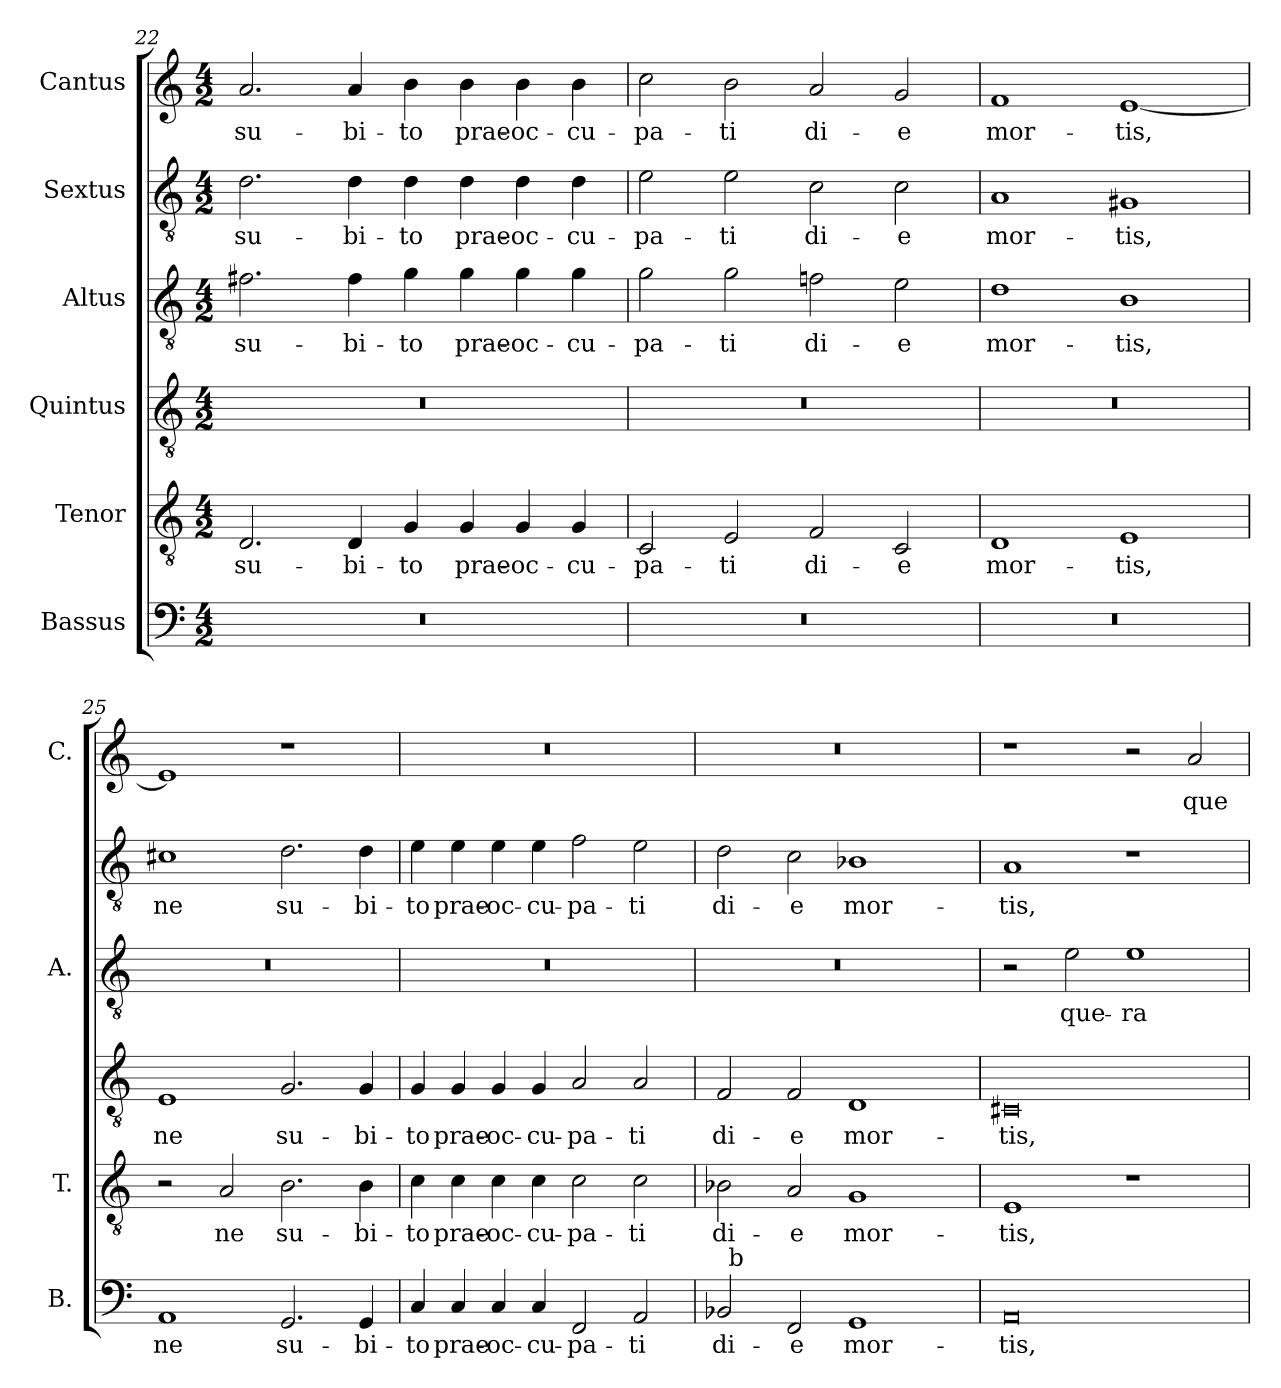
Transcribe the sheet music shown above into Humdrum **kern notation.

**kern	**text	**kern	**text	**kern	**text	**kern	**text	**kern	**text	**kern	**text
*part6	*part6	*part5	*part5	*part4	*part4	*part3	*part3	*part2	*part2	*part1	*part1
*staff6	*staff6	*staff5	*staff5	*staff4	*staff4	*staff3	*staff3	*staff2	*staff2	*staff1	*staff1
*I"Bassus	*	*I"Tenor	*	*I"Quintus	*	*I"Altus	*	*I"Sextus	*	*I"Cantus	*
*I'B.	*	*I'T.	*	*	*	*I'A.	*	*	*	*I'C.	*
*clefF4	*	*clefGv2	*	*clefGv2	*	*clefGv2	*	*clefGv2	*	*clefG2	*
*	*	*ITrd7c12	*	*ITrd7c12	*	*ITrd7c12	*	*ITrd7c12	*	*	*
*k[]	*	*k[]	*	*k[]	*	*k[]	*	*k[]	*	*k[]	*
*a:	*	*a:	*	*a:	*	*a:	*	*a:	*	*a:	*
*M4/2	*	*M4/2	*	*M4/2	*	*M4/2	*	*M4/2	*	*M4/2	*
=22	=22	=22	=22	=22	=22	=22	=22	=22	=22	=22	=22
!LO:N:vis=1	!	!	!LO:LY:b	!LO:N:vis=1	!	!	!LO:LY:b	!	!LO:LY:b	!	!LO:LY:b
0r	.	2.DD/	su-	0r	.	2.F#X\	su-	2.D\	su-	2.a/	su-
!	!	!	!LO:LY:b	!	!	!	!LO:LY:b	!	!LO:LY:b	!	!LO:LY:b
.	.	4DD/	-bi-	.	.	4F#\	-bi-	4D\	-bi-	4a/	-bi-
!	!	!	!LO:LY:b	!	!	!	!LO:LY:b	!	!LO:LY:b	!	!LO:LY:b
.	.	4GG/	-to	.	.	4G\	-to	4D\	-to	4b\	-to
!	!	!	!LO:LY:b	!	!	!	!LO:LY:b	!	!LO:LY:b	!	!LO:LY:b
.	.	4GG/	prae-	.	.	4G\	prae-	4D\	prae-	4b\	prae-
!	!	!	!LO:LY:b	!	!	!	!LO:LY:b	!	!LO:LY:b	!	!LO:LY:b
.	.	4GG/	-oc-	.	.	4G\	-oc-	4D\	-oc-	4b\	-oc-
!	!	!	!LO:LY:b	!	!	!	!LO:LY:b	!	!LO:LY:b	!	!LO:LY:b
.	.	4GG/	-cu-	.	.	4G\	-cu-	4D\	-cu-	4b\	-cu-
=23	=23	=23	=23	=23	=23	=23	=23	=23	=23	=23	=23
!LO:N:vis=1	!	!	!LO:LY:b	!LO:N:vis=1	!	!	!LO:LY:b	!	!LO:LY:b	!	!LO:LY:b
0r	.	2CC/	-pa-	0r	.	2G\	-pa-	2E\	-pa-	2cc\	-pa-
!	!	!	!LO:LY:b	!	!	!	!LO:LY:b	!	!LO:LY:b	!	!LO:LY:b
.	.	2EE/	-ti	.	.	2G\	-ti	2E\	-ti	2b\	-ti
!	!	!	!LO:LY:b	!	!	!	!LO:LY:b	!	!LO:LY:b	!	!LO:LY:b
.	.	2FF/	di-	.	.	2Fn\	di-	2C\	di-	2a/	di-
!	!	!	!LO:LY:b	!	!	!	!LO:LY:b	!	!LO:LY:b	!	!LO:LY:b
.	.	2CC/	-e	.	.	2E\	-e	2C\	-e	2g/	-e
=24	=24	=24	=24	=24	=24	=24	=24	=24	=24	=24	=24
!LO:N:vis=1	!	!	!LO:LY:b	!LO:N:vis=1	!	!	!LO:LY:b	!	!LO:LY:b	!	!LO:LY:b
0r	.	1DD	mor-	0r	.	1D	mor-	1AA	mor-	1f	mor-
!	!	!	!LO:LY:b	!	!	!	!LO:LY:b	!	!LO:LY:b	!	!LO:LY:b
.	.	1EE	-tis,	.	.	1BB	-tis,	1GG#X	-tis,	[<1e	-tis,
=25	=25	=25	=25	=25	=25	=25	=25	=25	=25	=25	=25
!	!LO:LY:b	!	!	!	!LO:LY:b	!LO:N:vis=1	!	!	!LO:LY:b	!	!
1AA	ne	2r	.	1EE	ne	0r	.	1C#X	ne	1e]	.
!	!	!	!LO:LY:b	!	!	!	!	!	!	!	!
.	.	2AA/	ne	.	.	.	.	.	.	.	.
!	!LO:LY:b	!	!LO:LY:b	!	!LO:LY:b	!	!	!	!LO:LY:b	!	!
2.GG/	su-	2.BB\	su-	2.GG/	su-	.	.	2.D\	su-	1r	.
!	!LO:LY:b	!	!LO:LY:b	!	!LO:LY:b	!	!	!	!LO:LY:b	!	!
4GG/	-bi-	4BB\	-bi-	4GG/	-bi-	.	.	4D\	-bi-	.	.
!!LO:LB:g=z
=26	=26	=26	=26	=26	=26	=26	=26	=26	=26	=26	=26
!	!LO:LY:b	!	!LO:LY:b	!	!LO:LY:b	!LO:N:vis=1	!	!	!LO:LY:b	!LO:N:vis=1	!
4C/	-to	4C\	-to	4GG/	-to	0r	.	4E\	-to	0r	.
!	!LO:LY:b	!	!LO:LY:b	!	!LO:LY:b	!	!	!	!LO:LY:b	!	!
4C/	prae-	4C\	prae-	4GG/	prae-	.	.	4E\	prae-	.	.
!	!LO:LY:b	!	!LO:LY:b	!	!LO:LY:b	!	!	!	!LO:LY:b	!	!
4C/	-oc-	4C\	-oc-	4GG/	-oc-	.	.	4E\	-oc-	.	.
!	!LO:LY:b	!	!LO:LY:b	!	!LO:LY:b	!	!	!	!LO:LY:b	!	!
4C/	-cu-	4C\	-cu-	4GG/	-cu-	.	.	4E\	-cu-	.	.
!	!LO:LY:b	!	!LO:LY:b	!	!LO:LY:b	!	!	!	!LO:LY:b	!	!
2FF/	-pa-	2C\	-pa-	2AA/	-pa-	.	.	2F\	-pa-	.	.
!	!LO:LY:b	!	!LO:LY:b	!	!LO:LY:b	!	!	!	!LO:LY:b	!	!
2AA/	-ti	2C\	-ti	2AA/	-ti	.	.	2E\	-ti	.	.
=27	=27	=27	=27	=27	=27	=27	=27	=27	=27	=27	=27
!	!LO:LY:b	!	!LO:LY:b	!	!LO:LY:b	!LO:N:vis=1	!	!	!LO:LY:b	!LO:N:vis=1	!
*^	*	*	*	*	*	*	*	*	*	*	*
2BB-/	32ryy	di-	2BB-X\	di-	2FF/	di-	0r	.	2D\	di-	0r	.
!	!LO:TX:a:t=b	!	!	!	!	!	!	!	!	!	!	!
.	1ryy	.	.	.	.	.	.	.	.	.	.	.
!	!	!LO:LY:b	!	!LO:LY:b	!	!LO:LY:b	!	!	!	!LO:LY:b	!	!
2FF/	.	-e	2AA/	-e	2FF/	-e	.	.	2C\	-e	.	.
!	!	!LO:LY:b	!	!LO:LY:b	!	!LO:LY:b	!	!	!	!LO:LY:b	!	!
1GG	.	mor-	1GG	mor-	1DD	mor-	.	.	1BB-X	mor-	.	.
.	2ryy	.	.	.	.	.	.	.	.	.	.	.
.	4...ryy	.	.	.	.	.	.	.	.	.	.	.
=28	=28	=28	=28	=28	=28	=28	=28	=28	=28	=28	=28	=28
!	!	!LO:LY:b	!	!LO:LY:b	!	!LO:LY:b	!	!	!	!LO:LY:b	!	!
*v	*v	*	*	*	*	*	*	*	*	*	*	*
0AA	-tis,	1EE	-tis,	0CC#X	-tis,	2r	.	1AA	-tis,	1r	.
!	!	!	!	!	!	!	!LO:LY:b	!	!	!	!
.	.	.	.	.	.	2E\	que-	.	.	.	.
!	!	!	!	!	!	!	!LO:LY:b	!	!	!	!
.	.	1r	.	.	.	1E	-ra-	1r	.	2r	.
!	!	!	!	!	!	!	!	!	!	!	!LO:LY:b
.	.	.	.	.	.	.	.	.	.	2a/	que-
=	=	=	=	=	=	=	=	=	=	=	=
*-	*-	*-	*-	*-	*-	*-	*-	*-	*-	*-	*-
